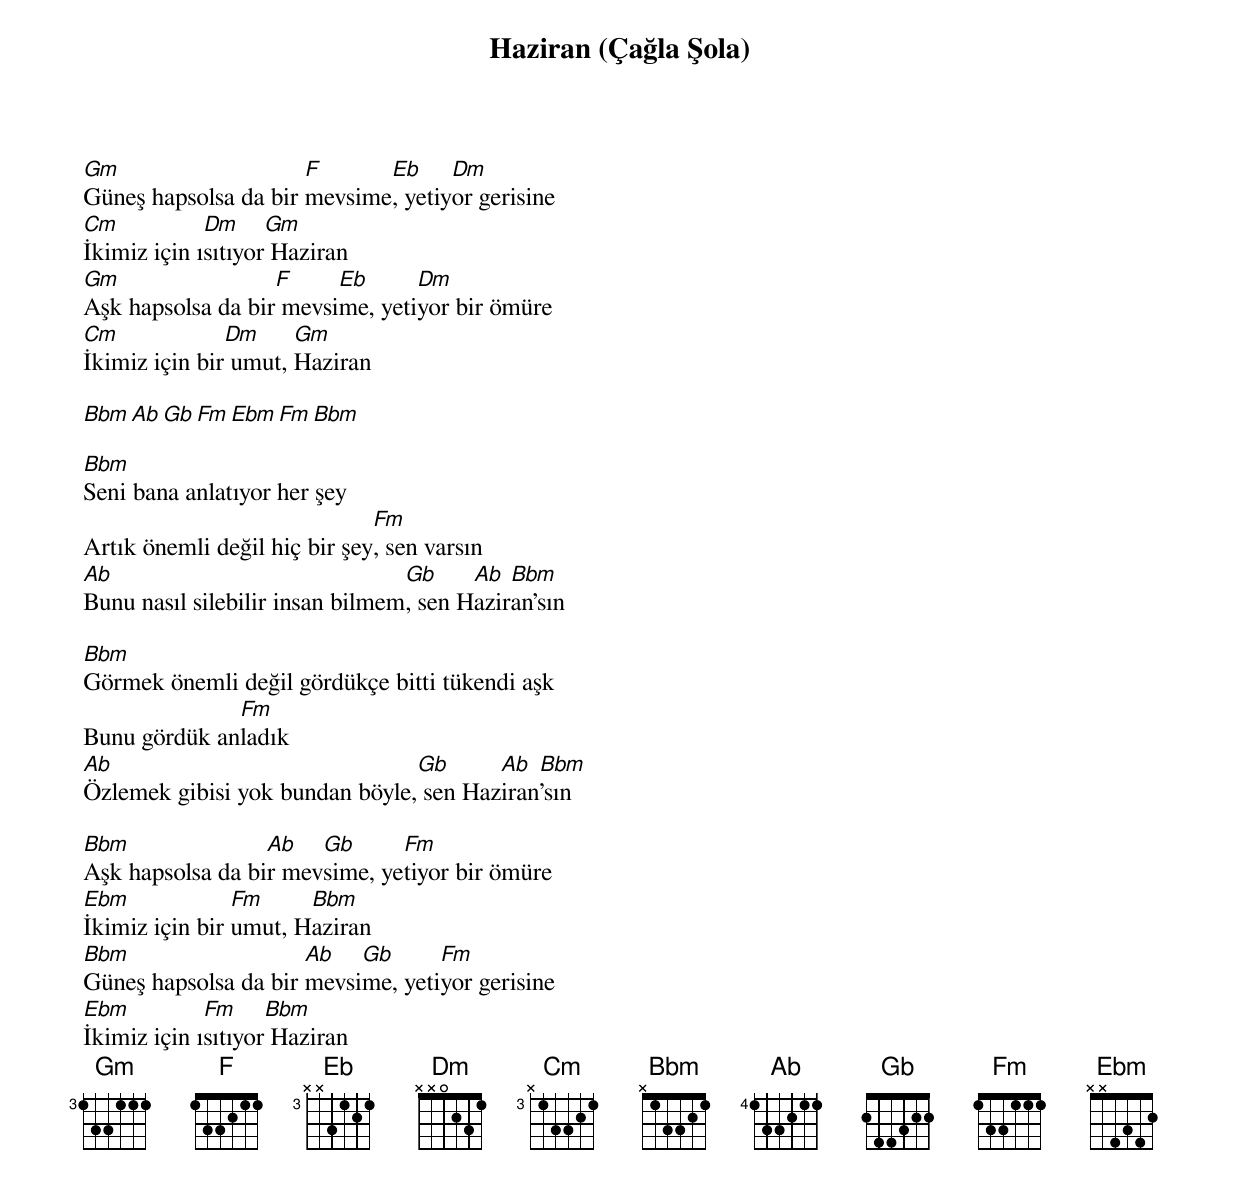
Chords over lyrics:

{title: Haziran (Çağla Şola)}
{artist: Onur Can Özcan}

Gm                    F      Eb     Dm
Güneş hapsolsa da bir mevsime, yetiyor gerisine
Cm           Dm     Gm
İkimiz için ısıtıyor Haziran
Gm                 F     Eb      Dm
Aşk hapsolsa da bir mevsime, yetiyor bir ömüre
Cm             Dm     Gm
İkimiz için bir umut, Haziran

Bbm Ab Gb Fm Ebm Fm Bbm

Bbm
Seni bana anlatıyor her şey
                              Fm
Artık önemli değil hiç bir şey, sen varsın
Ab                               Gb     Ab  Bbm
Bunu nasıl silebilir insan bilmem, sen Haziran'sın

Bbm
Görmek önemli değil gördükçe bitti tükendi aşk
              Fm
Bunu gördük anladık
Ab                              Gb      Ab  Bbm
Özlemek gibisi yok bundan böyle, sen Haziran'sın

Bbm               Ab   Gb      Fm
Aşk hapsolsa da bir mevsime, yetiyor bir ömüre
Ebm             Fm     Bbm
İkimiz için bir umut, Haziran
Bbm                   Ab   Gb      Fm
Güneş hapsolsa da bir mevsime, yetiyor gerisine
Ebm          Fm     Bbm
İkimiz için ısıtıyor Haziran
